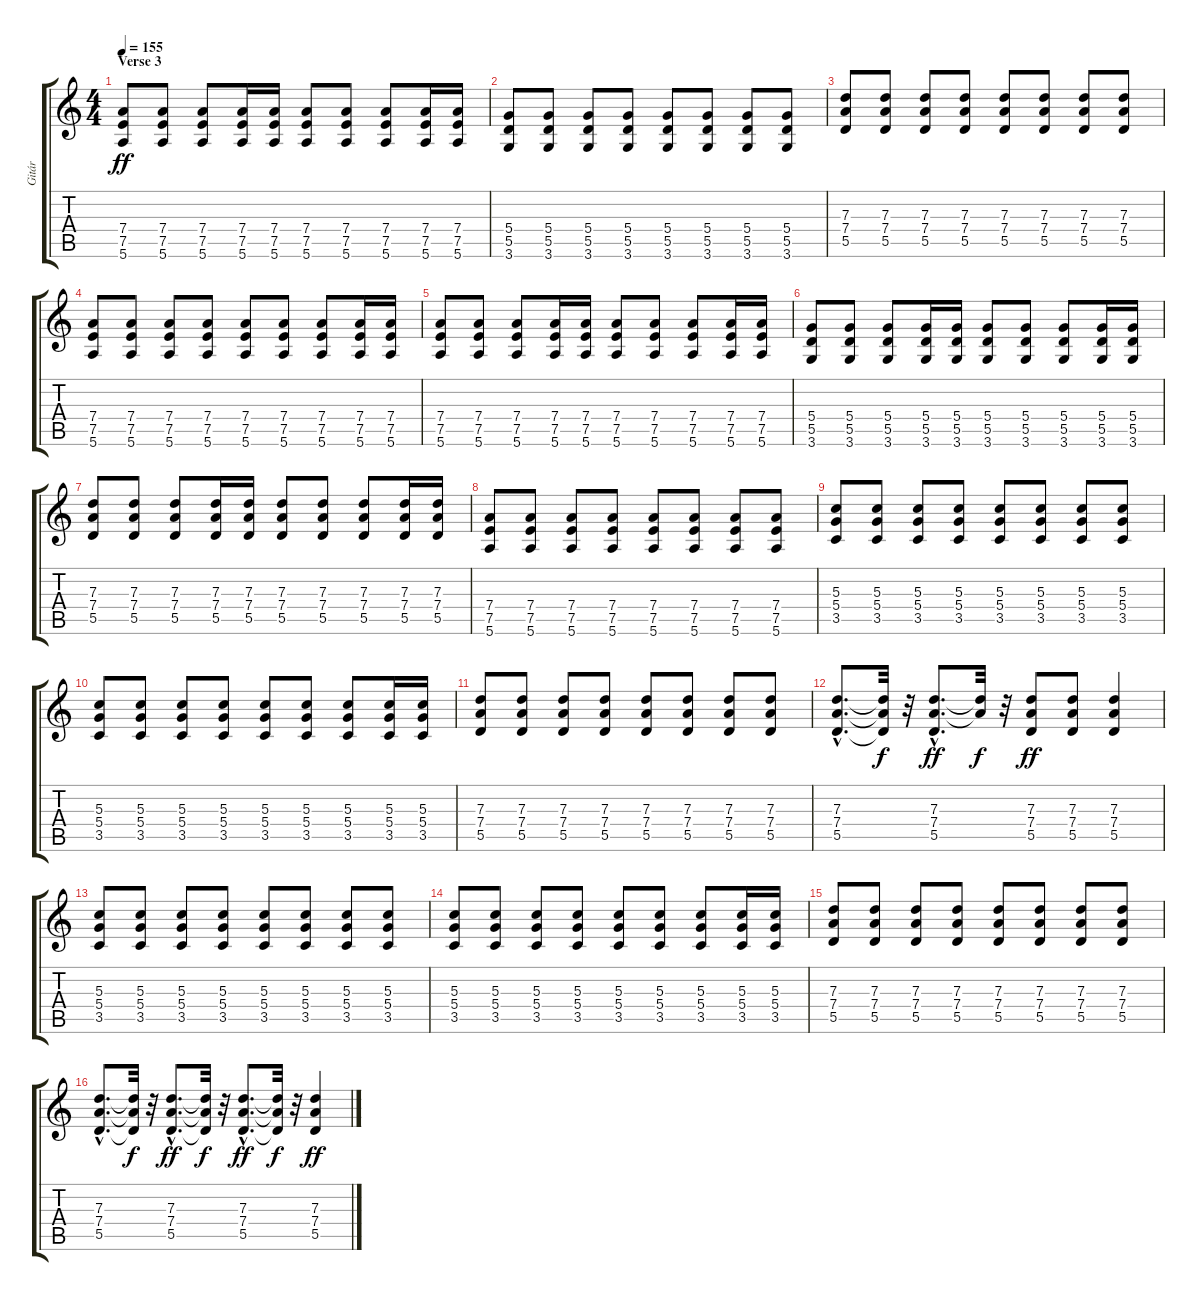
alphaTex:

\track ("Gitár" "Gitár") {instrument distortionguitar}
\staff {score tabs}
\tuning (E4 B3 G3 D3 A2 E2) {hide}
\ts (4 4)
\section ("" "Verse 3")
\tempo 155
\clef g2
\ks c
(7.4 7.5 5.6).8{dy ff} (7.4 7.5 5.6).8 (7.4 7.5 5.6).8 (7.4 7.5 5.6).16 (7.4 7.5 5.6).16 (7.4 7.5 5.6).8 (7.4 7.5 5.6).8 (7.4 7.5 5.6).8 (7.4 7.5 5.6).16 (7.4 7.5 5.6).16 |
(5.4 5.5 3.6).8 (5.4 5.5 3.6).8 (5.4 5.5 3.6).8 (5.4 5.5 3.6).8 (5.4 5.5 3.6).8 (5.4 5.5 3.6).8 (5.4 5.5 3.6).8 (5.4 5.5 3.6).8 |
(7.3 7.4 5.5).8 (7.3 7.4 5.5).8 (7.3 7.4 5.5).8 (7.3 7.4 5.5).8 (7.3 7.4 5.5).8 (7.3 7.4 5.5).8 (7.3 7.4 5.5).8 (7.3 7.4 5.5).8 |
(7.4 7.5 5.6).8 (7.4 7.5 5.6).8 (7.4 7.5 5.6).8 (7.4 7.5 5.6).8 (7.4 7.5 5.6).8 (7.4 7.5 5.6).8 (7.4 7.5 5.6).8 (7.4 7.5 5.6).16 (7.4 7.5 5.6).16 |
(7.4 7.5 5.6).8 (7.4 7.5 5.6).8 (7.4 7.5 5.6).8 (7.4 7.5 5.6).16 (7.4 7.5 5.6).16 (7.4 7.5 5.6).8 (7.4 7.5 5.6).8 (7.4 7.5 5.6).8 (7.4 7.5 5.6).16 (7.4 7.5 5.6).16 |
(5.4 5.5 3.6).8 (5.4 5.5 3.6).8 (5.4 5.5 3.6).8 (5.4 5.5 3.6).16 (5.4 5.5 3.6).16 (5.4 5.5 3.6).8 (5.4 5.5 3.6).8 (5.4 5.5 3.6).8 (5.4 5.5 3.6).16 (5.4 5.5 3.6).16 |
(7.3 7.4 5.5).8 (7.3 7.4 5.5).8 (7.3 7.4 5.5).8 (7.3 7.4 5.5).16 (7.3 7.4 5.5).16 (7.3 7.4 5.5).8 (7.3 7.4 5.5).8 (7.3 7.4 5.5).8 (7.3 7.4 5.5).16 (7.3 7.4 5.5).16 |
(7.4 7.5 5.6).8 (7.4 7.5 5.6).8 (7.4 7.5 5.6).8 (7.4 7.5 5.6).8 (7.4 7.5 5.6).8 (7.4 7.5 5.6).8 (7.4 7.5 5.6).8 (7.4 7.5 5.6).8 |
(5.3 5.4 3.5).8 (5.3 5.4 3.5).8 (5.3 5.4 3.5).8 (5.3 5.4 3.5).8 (5.3 5.4 3.5).8 (5.3 5.4 3.5).8 (5.3 5.4 3.5).8 (5.3 5.4 3.5).8 |
(5.3 5.4 3.5).8 (5.3 5.4 3.5).8 (5.3 5.4 3.5).8 (5.3 5.4 3.5).8 (5.3 5.4 3.5).8 (5.3 5.4 3.5).8 (5.3 5.4 3.5).8 (5.3 5.4 3.5).16 (5.3 5.4 3.5).16 |
(7.3 7.4 5.5).8 (7.3 7.4 5.5).8 (7.3 7.4 5.5).8 (7.3 7.4 5.5).8 (7.3 7.4 5.5).8 (7.3 7.4 5.5).8 (7.3 7.4 5.5).8 (7.3 7.4 5.5).8 |
(7.3{hac} 7.4{hac} 5.5{hac}).8{d} (7.3{t} 7.4{t} 5.5{t}).32{dy f} r.32 (7.3{hac} 7.4{hac} 5.5{hac}).8{d dy ff} (7.3{t} 7.4{t}).32{dy f} r.32 (7.3 7.4 5.5).8{dy ff} (7.3 7.4 5.5).8 (7.3 7.4 5.5).4 |
(5.3 5.4 3.5).8 (5.3 5.4 3.5).8 (5.3 5.4 3.5).8 (5.3 5.4 3.5).8 (5.3 5.4 3.5).8 (5.3 5.4 3.5).8 (5.3 5.4 3.5).8 (5.3 5.4 3.5).8 |
(5.3 5.4 3.5).8 (5.3 5.4 3.5).8 (5.3 5.4 3.5).8 (5.3 5.4 3.5).8 (5.3 5.4 3.5).8 (5.3 5.4 3.5).8 (5.3 5.4 3.5).8 (5.3 5.4 3.5).16 (5.3 5.4 3.5).16 |
(7.3 7.4 5.5).8 (7.3 7.4 5.5).8 (7.3 7.4 5.5).8 (7.3 7.4 5.5).8 (7.3 7.4 5.5).8 (7.3 7.4 5.5).8 (7.3 7.4 5.5).8 (7.3 7.4 5.5).8 |
(7.3{hac} 7.4{hac} 5.5{hac}).8{d} (7.3{t} 7.4{t} 5.5{t}).32{dy f} r.32 (7.3{hac} 7.4{hac} 5.5{hac}).8{d dy ff} (7.3{t} 7.4{t} 5.5{t}).32{dy f} r.32 (7.3{hac} 7.4{hac} 5.5{hac}).8{d dy ff} (7.3{t} 7.4{t} 5.5{t}).32{dy f} r.32 (7.3 7.4 5.5).4{dy ff}
